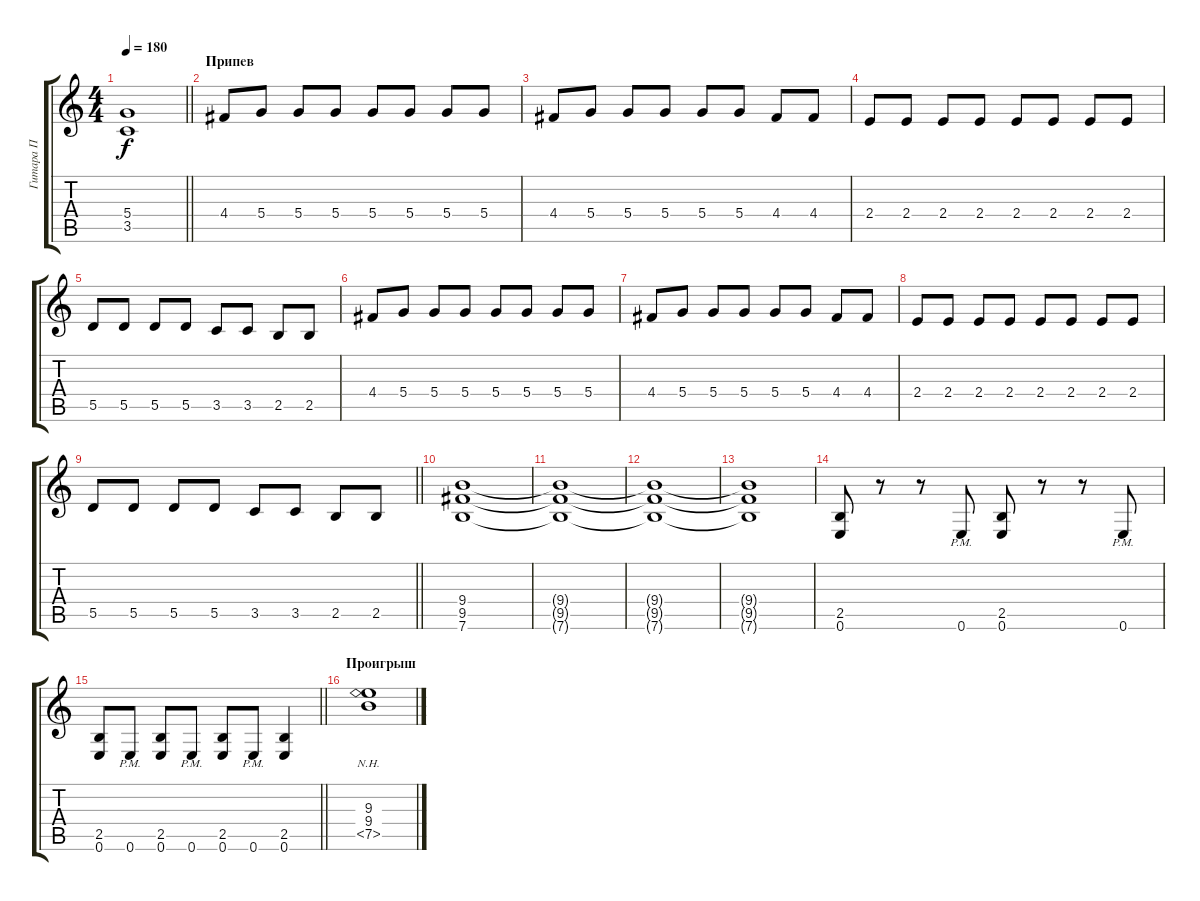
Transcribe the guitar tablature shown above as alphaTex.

\track ("Гитара П" "Гитара П") {instrument overdrivenguitar}
\staff {score tabs}
\tuning (E4 B3 G3 D3 A2 E2) {hide}
\ts (4 4)
\tempo 180
\clef g2
\barLineRight lightlight
\ks c
(5.4 3.5).1{dy f} |
\section ("" "Припев")
4.4.8 5.4.8 5.4.8 5.4.8 5.4.8 5.4.8 5.4.8 5.4.8 |
4.4.8 5.4.8 5.4.8 5.4.8 5.4.8 5.4.8 4.4.8 4.4.8 |
2.4.8 2.4.8 2.4.8 2.4.8 2.4.8 2.4.8 2.4.8 2.4.8 |
5.5.8 5.5.8 5.5.8 5.5.8 3.5.8 3.5.8 2.5.8 2.5.8 |
4.4.8 5.4.8 5.4.8 5.4.8 5.4.8 5.4.8 5.4.8 5.4.8 |
4.4.8 5.4.8 5.4.8 5.4.8 5.4.8 5.4.8 4.4.8 4.4.8 |
2.4.8 2.4.8 2.4.8 2.4.8 2.4.8 2.4.8 2.4.8 2.4.8 |
\barLineRight lightlight
5.5.8 5.5.8 5.5.8 5.5.8 3.5.8 3.5.8 2.5.8 2.5.8 |
\section ("" " ")
(9.4 9.5 7.6).1 |
(9.4{t} 9.5{t} 7.6{t}).1 |
(9.4{t} 9.5{t} 7.6{t}).1 |
(9.4{t} 9.5{t} 7.6{t}).1 |
(2.5 0.6).8 r.8 r.8 0.6{pm}.8 (2.5 0.6).8 r.8 r.8 0.6{pm}.8 |
\barLineRight lightlight
(2.5 0.6).8 0.6{pm}.8 (2.5 0.6).8 0.6{pm}.8 (2.5 0.6).8 0.6{pm}.8 (2.5 0.6).4 |
\section ("" "Проигрыш")
(9.3 9.4 7.5{nh}).1
